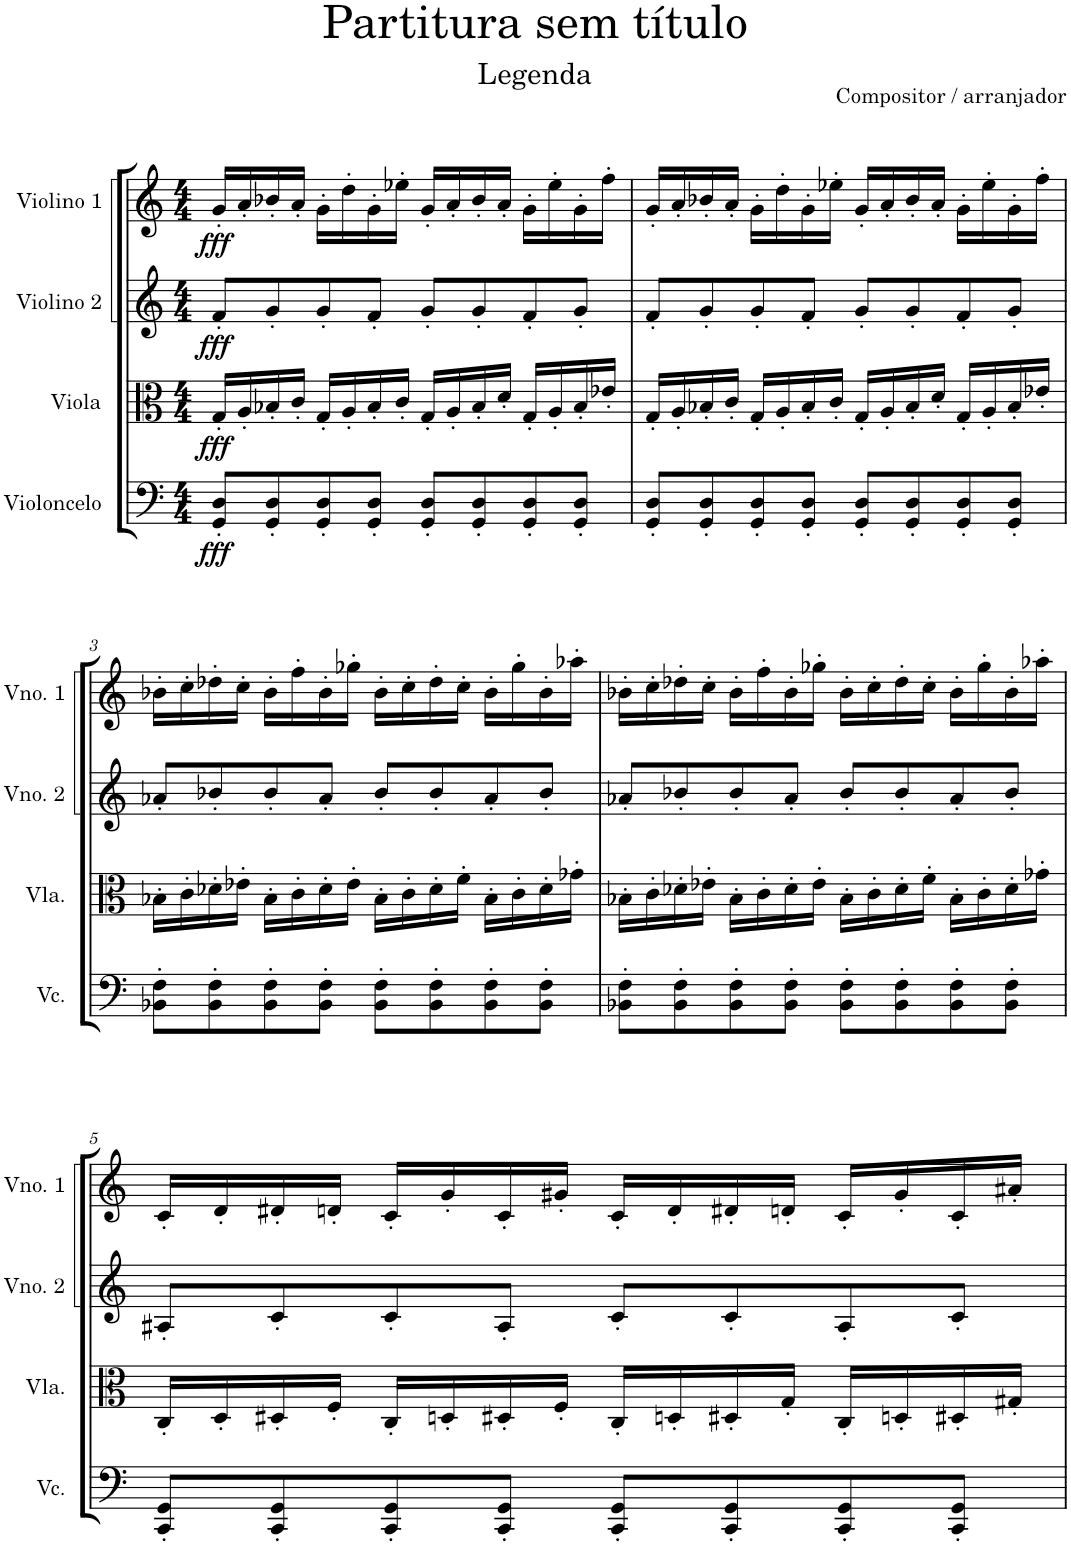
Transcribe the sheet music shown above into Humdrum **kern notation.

**kern	**dynam	**kern	**dynam	**kern	**dynam	**kern	**dynam
*part4	*part4	*part3	*part3	*part2	*part2	*part1	*part1
*staff4	*staff4	*staff3	*staff3	*staff2	*staff2	*staff1	*staff1
*I"Violoncelo	*	*I"Viola	*	*I"Violino 2	*	*I"Violino 1	*
*I'Vc.	*	*I'Vla.	*	*I'Vno. 2	*	*I'Vno. 1	*
*clefF4	*	*clefC3	*	*clefG2	*	*clefG2	*
*k[]	*	*k[]	*	*k[]	*	*k[]	*
*M4/4	*	*M4/4	*	*M4/4	*	*M4/4	*
=1	=1	=1	=1	=1	=1	=1	=1
!	!LO:DY:b	!	!LO:DY:b	!	!LO:DY:b	!	!LO:DY:b
8GG/' 8D/'L	fff	16G'/LL	fff	8f'/L	fff	16g'/LL	fff
.	.	16A'/	.	.	.	16a'/	.
8GG/' 8D/'	.	16B-X'/	.	8g'/	.	16b-X'/	.
.	.	16c'/JJ	.	.	.	16a'/JJ	.
8GG/' 8D/'	.	16G'/LL	.	8g'/	.	16g'\LL	.
.	.	16A'/	.	.	.	16dd'\	.
8GG/' 8D/'J	.	16B-'/	.	8f'/J	.	16g'\	.
.	.	16c'/JJ	.	.	.	16ee-X'\JJ	.
8GG/' 8D/'L	.	16G'/LL	.	8g'/L	.	16g'/LL	.
.	.	16A'/	.	.	.	16a'/	.
8GG/' 8D/'	.	16B-'/	.	8g'/	.	16b-'/	.
.	.	16d'/JJ	.	.	.	16a'/JJ	.
8GG/' 8D/'	.	16G'/LL	.	8f'/	.	16g'\LL	.
.	.	16A'/	.	.	.	16ee-'\	.
8GG/' 8D/'J	.	16B-'/	.	8g'/J	.	16g'\	.
.	.	16e-X'/JJ	.	.	.	16ff'\JJ	.
=2	=2	=2	=2	=2	=2	=2	=2
8GG/' 8D/'L	.	16G'/LL	.	8f'/L	.	16g'/LL	.
.	.	16A'/	.	.	.	16a'/	.
8GG/' 8D/'	.	16B-X'/	.	8g'/	.	16b-X'/	.
.	.	16c'/JJ	.	.	.	16a'/JJ	.
8GG/' 8D/'	.	16G'/LL	.	8g'/	.	16g'\LL	.
.	.	16A'/	.	.	.	16dd'\	.
8GG/' 8D/'J	.	16B-'/	.	8f'/J	.	16g'\	.
.	.	16c'/JJ	.	.	.	16ee-X'\JJ	.
8GG/' 8D/'L	.	16G'/LL	.	8g'/L	.	16g'/LL	.
.	.	16A'/	.	.	.	16a'/	.
8GG/' 8D/'	.	16B-'/	.	8g'/	.	16b-'/	.
.	.	16d'/JJ	.	.	.	16a'/JJ	.
8GG/' 8D/'	.	16G'/LL	.	8f'/	.	16g'\LL	.
.	.	16A'/	.	.	.	16ee-'\	.
8GG/' 8D/'J	.	16B-'/	.	8g'/J	.	16g'\	.
.	.	16e-X'/JJ	.	.	.	16ff'\JJ	.
!!LO:LB:g=z
=3	=3	=3	=3	=3	=3	=3	=3
8BB-X\' 8F\'L	.	16B-X'\LL	.	8a-X'/L	.	16b-X'\LL	.
.	.	16c'\	.	.	.	16cc'\	.
8BB-\' 8F\'	.	16d-X'\	.	8b-X'/	.	16dd-X'\	.
.	.	16e-X'\JJ	.	.	.	16cc'\JJ	.
8BB-\' 8F\'	.	16B-'\LL	.	8b-'/	.	16b-'\LL	.
.	.	16c'\	.	.	.	16ff'\	.
8BB-\' 8F\'J	.	16d-'\	.	8a-'/J	.	16b-'\	.
.	.	16e-'\JJ	.	.	.	16gg-X'\JJ	.
8BB-\' 8F\'L	.	16B-'\LL	.	8b-'/L	.	16b-'\LL	.
.	.	16c'\	.	.	.	16cc'\	.
8BB-\' 8F\'	.	16d-'\	.	8b-'/	.	16dd-'\	.
.	.	16f'\JJ	.	.	.	16cc'\JJ	.
8BB-\' 8F\'	.	16B-'\LL	.	8a-'/	.	16b-'\LL	.
.	.	16c'\	.	.	.	16gg-'\	.
8BB-\' 8F\'J	.	16d-'\	.	8b-'/J	.	16b-'\	.
.	.	16g-X'\JJ	.	.	.	16aa-X'\JJ	.
=4	=4	=4	=4	=4	=4	=4	=4
8BB-X\' 8F\'L	.	16B-X'\LL	.	8a-X'/L	.	16b-X'\LL	.
.	.	16c'\	.	.	.	16cc'\	.
8BB-\' 8F\'	.	16d-X'\	.	8b-X'/	.	16dd-X'\	.
.	.	16e-X'\JJ	.	.	.	16cc'\JJ	.
8BB-\' 8F\'	.	16B-'\LL	.	8b-'/	.	16b-'\LL	.
.	.	16c'\	.	.	.	16ff'\	.
8BB-\' 8F\'J	.	16d-'\	.	8a-'/J	.	16b-'\	.
.	.	16e-'\JJ	.	.	.	16gg-X'\JJ	.
8BB-\' 8F\'L	.	16B-'\LL	.	8b-'/L	.	16b-'\LL	.
.	.	16c'\	.	.	.	16cc'\	.
8BB-\' 8F\'	.	16d-'\	.	8b-'/	.	16dd-'\	.
.	.	16f'\JJ	.	.	.	16cc'\JJ	.
8BB-\' 8F\'	.	16B-'\LL	.	8a-'/	.	16b-'\LL	.
.	.	16c'\	.	.	.	16gg-'\	.
8BB-\' 8F\'J	.	16d-'\	.	8b-'/J	.	16b-'\	.
.	.	16g-X'\JJ	.	.	.	16aa-X'\JJ	.
!!LO:LB:g=z
=5	=5	=5	=5	=5	=5	=5	=5
8CC/' 8GG/'L	.	16C'/LL	.	8A#X'/L	.	16c'/LL	.
.	.	16D'/	.	.	.	16d'/	.
8CC/' 8GG/'	.	16D#X'/	.	8c'/	.	16d#X'/	.
.	.	16F'/JJ	.	.	.	16dn'/JJ	.
8CC/' 8GG/'	.	16C'/LL	.	8c'/	.	16c'/LL	.
.	.	16Dn'/	.	.	.	16g'/	.
8CC/' 8GG/'J	.	16D#X'/	.	8A#'/J	.	16c'/	.
.	.	16F'/JJ	.	.	.	16g#X'/JJ	.
8CC/' 8GG/'L	.	16C'/LL	.	8c'/L	.	16c'/LL	.
.	.	16Dn'/	.	.	.	16d'/	.
8CC/' 8GG/'	.	16D#X'/	.	8c'/	.	16d#X'/	.
.	.	16G'/JJ	.	.	.	16dn'/JJ	.
8CC/' 8GG/'	.	16C'/LL	.	8A#'/	.	16c'/LL	.
.	.	16Dn'/	.	.	.	16g#'/	.
8CC/' 8GG/'J	.	16D#X'/	.	8c'/J	.	16c'/	.
.	.	16G#X'/JJ	.	.	.	16a#X'/JJ	.
=	=	=	=	=	=	=	=
*-	*-	*-	*-	*-	*-	*-	*-
